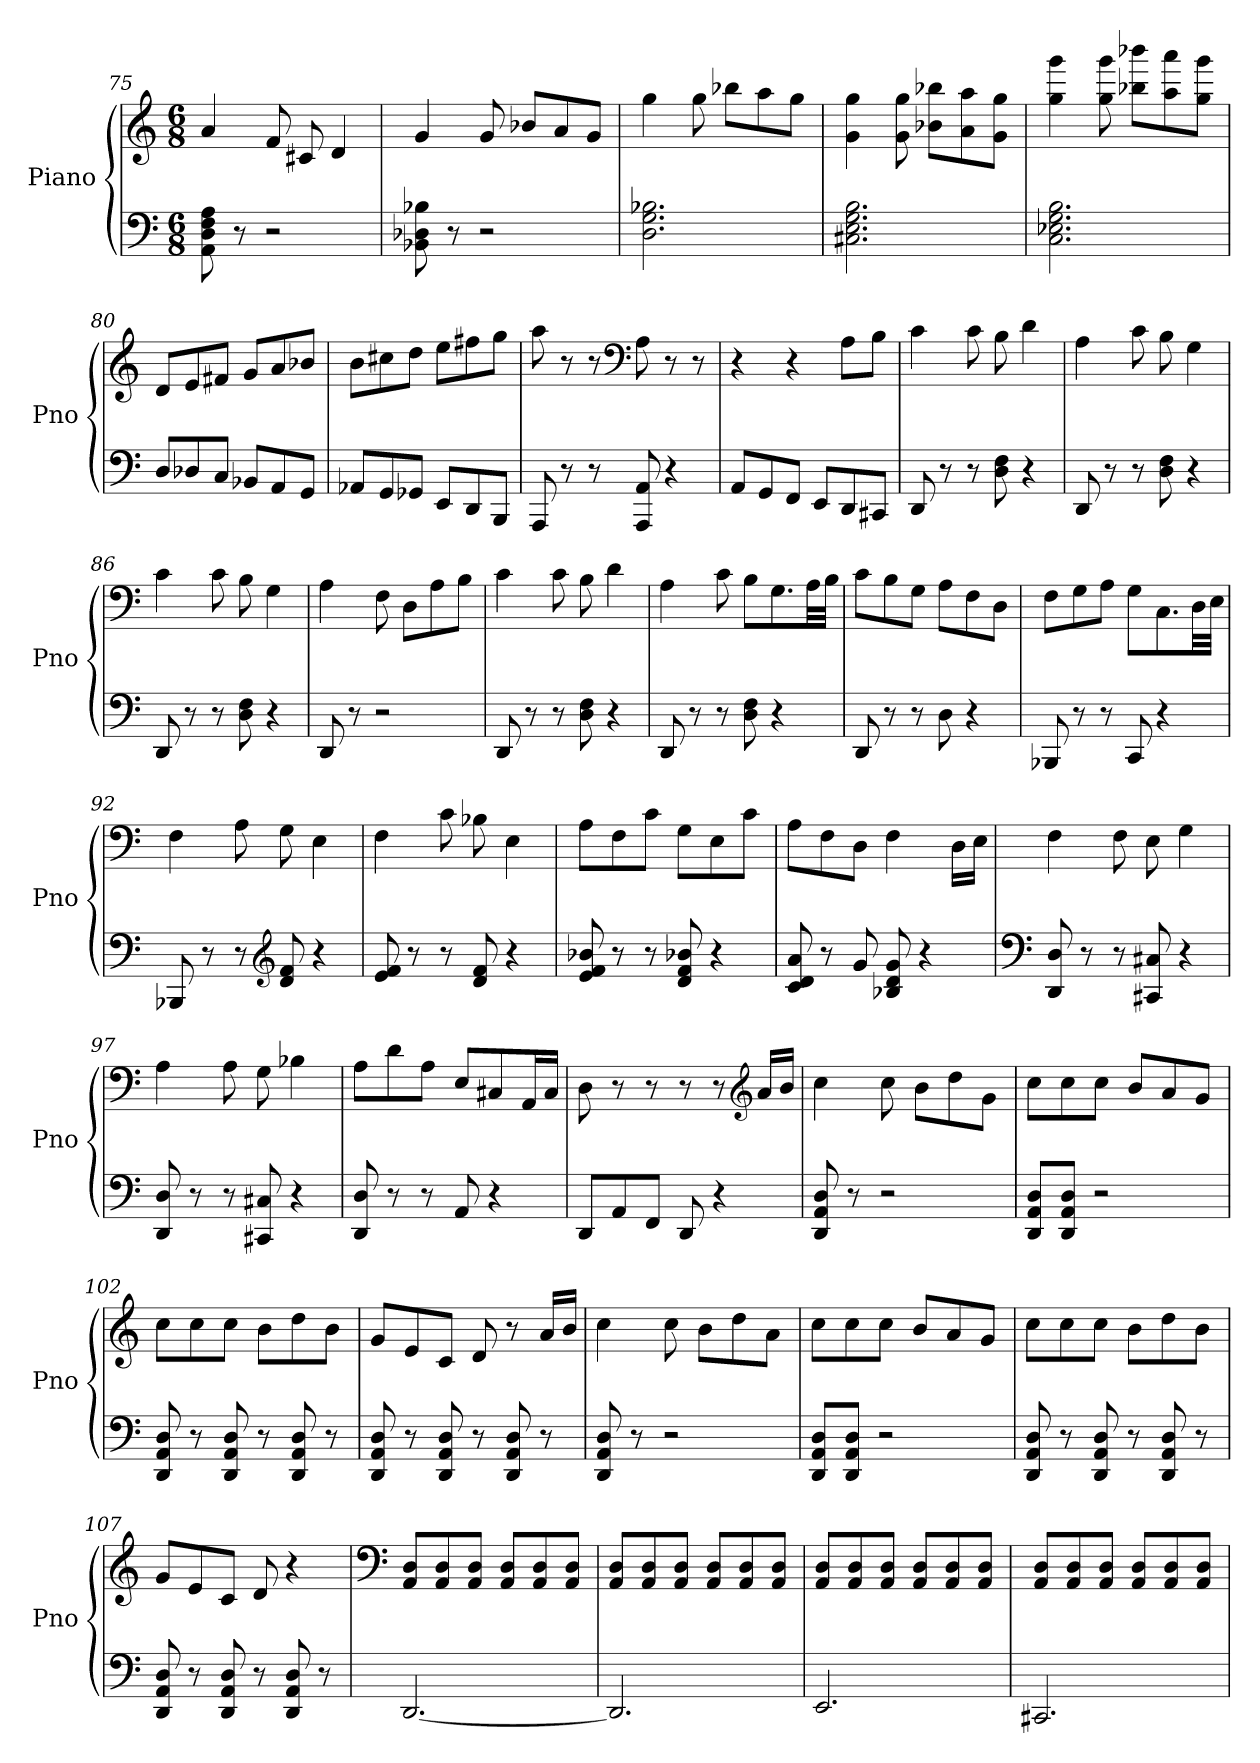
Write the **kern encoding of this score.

**kern	**kern
*part2	*part1
*staff2	*staff1
*I"Piano	*I"Piano
*I'Pno	*I'Pno
!!LO:PB:g=z
*clefF4	*clefG2
*k[]	*k[]
*M6/8	*M6/8
=75	=75
8AA\ 8D\ 8F\ 8A\	4a/
8r	.
2r	8f/
.	8c#X/
.	4d/
=76	=76
8BB-X\ 8D-X\ 8B-X\	4g/
8r	.
2r	8g/
.	8b-X/L
.	8a/
.	8g/J
=77	=77
2.D\ 2.G\ 2.B-X\	4gg\
.	8gg\
.	8bb-X\L
.	8aa\
.	8gg\J
=78	=78
2.C#X\ 2.E\ 2.G\ 2.B\	4g\ 4gg\
.	8g\ 8gg\
.	8b-X\ 8bb-X\L
.	8a\ 8aa\
.	8g\ 8gg\J
=79	=79
2.C\ 2.E-X\ 2.G\ 2.B\	4gg\ 4ggg\
.	8gg\ 8ggg\
.	8bb-X\ 8bbb-X\L
.	8aa\ 8aaa\
.	8gg\ 8ggg\J
=80	=80
8D/L	8d/L
8D-X/	8e/
8C/J	8f#X/J
8BB-X/L	8g/L
8AA/	8a/
8GG/J	8b-X/J
!!LO:LB:g=z
=81	=81
8AA-X/L	8b\L
8GG/	8cc#X\
8GG-X/J	8dd\J
8EE/L	8ee\L
8DD/	8ff#X\
8BBB/J	8gg\J
=82	=82
8AAA/	8aa\
8r	8r
8r	8r
*	*clefF4
8AAA/ 8AA/	8A\
4r	8r
.	8r
=83	=83
8AA/L	4r
8GG/	.
8FF/J	4r
8EE/L	.
8DD/	8A\L
8CC#X/J	8B\J
=84	=84
8DD/	4c\
8r	.
8r	8c\
8D\ 8F\	8B\
4r	4d\
=85	=85
8DD/	4A\
8r	.
8r	8c\
8D\ 8F\	8B\
4r	4G\
=86	=86
8DD/	4c\
8r	.
8r	8c\
8D\ 8F\	8B\
4r	4G\
!!LO:LB:g=z
=87	=87
8DD/	4A\
8r	.
2r	8F\
.	8D\L
.	8A\
.	8B\J
=88	=88
8DD/	4c\
8r	.
8r	8c\
8D\ 8F\	8B\
4r	4d\
=89	=89
8DD/	4A\
8r	.
8r	8c\
8D\ 8F\	8B\L
4r	8.G\
.	32A\LL
.	32B\JJJ
=90	=90
8DD/	8c\L
8r	8B\
8r	8G\J
8D\	8A\L
4r	8F\
.	8D\J
=91	=91
8BBB-X/	8F\L
8r	8G\
8r	8A\J
8CC/	8G\L
4r	8.C\
.	32D\LL
.	32E\JJJ
=92	=92
8BBB-X/	4F\
8r	.
8r	8A\
*clefG2	*
8d/ 8f/	8G\
4r	4E\
!!LO:LB:g=z
=93	=93
8e/ 8f/	4F\
8r	.
8r	8c\
8d/ 8f/	8B-X\
4r	4E\
=94	=94
8e/ 8f/ 8b-X/	8A\L
8r	8F\
8r	8c\J
8d/ 8f/ 8b-X/	8G\L
4r	8E\
.	8c\J
=95	=95
8c/ 8d/ 8a/	8A\L
8r	8F\
8g/	8D\J
8B-X/ 8d/ 8g/	4F\
4r	.
.	16D\LL
.	16E\JJ
=96	=96
*clefF4	*
8DD/ 8D/	4F\
8r	.
8r	8F\
8CC#X/ 8C#X/	8E\
4r	4G\
=97	=97
8DD/ 8D/	4A\
8r	.
8r	8A\
8CC#X/ 8C#X/	8G\
4r	4B-X\
=98	=98
8DD/ 8D/	8A\L
8r	8d\
8r	8A\J
8AA/	8E/L
4r	8C#X/
.	16AA/L
.	16C#/JJ
!!LO:LB:g=z
=99	=99
8DD/L	8D\
8AA/	8r
8FF/J	8r
8DD/	8r
4r	8r
*	*clefG2
.	16a/LL
.	16b/JJ
=100	=100
8DD/ 8AA/ 8D/	4cc\
8r	.
2r	8cc\
.	8b\L
.	8dd\
.	8g\J
=101	=101
8DD/ 8AA/ 8D/L	8cc\L
8DD/ 8AA/ 8D/J	8cc\
2r	8cc\J
.	8b/L
.	8a/
.	8g/J
=102	=102
8DD/ 8AA/ 8D/	8cc\L
8r	8cc\
8DD/ 8AA/ 8D/	8cc\J
8r	8b\L
8DD/ 8AA/ 8D/	8dd\
8r	8b\J
=103	=103
8DD/ 8AA/ 8D/	8g/L
8r	8e/
8DD/ 8AA/ 8D/	8c/J
8r	8d/
8DD/ 8AA/ 8D/	8r
8r	16a/LL
.	16b/JJ
=104	=104
8DD/ 8AA/ 8D/	4cc\
8r	.
2r	8cc\
.	8b\L
.	8dd\
.	8a\J
!!LO:LB:g=z
=105	=105
8DD/ 8AA/ 8D/L	8cc\L
8DD/ 8AA/ 8D/J	8cc\
2r	8cc\J
.	8b/L
.	8a/
.	8g/J
=106	=106
8DD/ 8AA/ 8D/	8cc\L
8r	8cc\
8DD/ 8AA/ 8D/	8cc\J
8r	8b\L
8DD/ 8AA/ 8D/	8dd\
8r	8b\J
=107	=107
8DD/ 8AA/ 8D/	8g/L
8r	8e/
8DD/ 8AA/ 8D/	8c/J
8r	8d/
8DD/ 8AA/ 8D/	4r
8r	.
=108	=108
*	*clefF4
[2.DD/	8AA/ 8D/L
.	8AA/ 8D/
.	8AA/ 8D/J
.	8AA/ 8D/L
.	8AA/ 8D/
.	8AA/ 8D/J
=109	=109
2.DD/]	8AA/ 8D/L
.	8AA/ 8D/
.	8AA/ 8D/J
.	8AA/ 8D/L
.	8AA/ 8D/
.	8AA/ 8D/J
=110	=110
2.EE/	8AA/ 8D/L
.	8AA/ 8D/
.	8AA/ 8D/J
.	8AA/ 8D/L
.	8AA/ 8D/
.	8AA/ 8D/J
=111	=111
2.CC#X/	8AA/ 8D/L
.	8AA/ 8D/
.	8AA/ 8D/J
.	8AA/ 8D/L
.	8AA/ 8D/
.	8AA/ 8D/J
=	=
*-	*-
